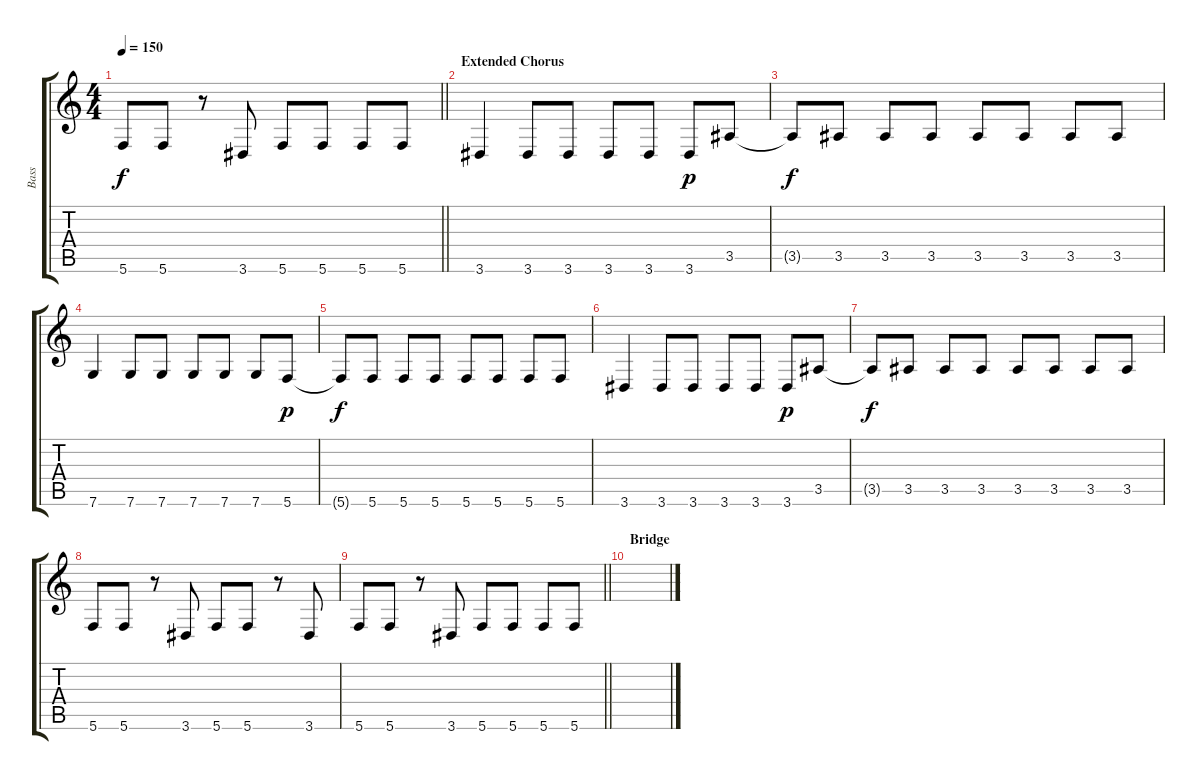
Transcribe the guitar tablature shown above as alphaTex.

\track ("Bass" "Bass") {instrument electricbasspick}
\staff {score tabs}
\tuning (D4 A3 F3 C3 G2 C2) {hide}
\ts (4 4)
\tempo 150
\clef g2
\barLineRight lightlight
\ks c
5.6.8{dy f} 5.6.8 r.8 3.6.8 5.6.8 5.6.8 5.6.8 5.6.8 |
\section ("" "Extended Chorus")
3.6.4 3.6.8 3.6.8 3.6.8 3.6.8 3.6.8{dy p} 3.5.8 |
3.5{t}.8{dy f} 3.5.8 3.5.8 3.5.8 3.5.8 3.5.8 3.5.8 3.5.8 |
7.6.4 7.6.8 7.6.8 7.6.8 7.6.8 7.6.8 5.6.8{dy p} |
5.6{t}.8{dy f} 5.6.8 5.6.8 5.6.8 5.6.8 5.6.8 5.6.8 5.6.8 |
3.6.4 3.6.8 3.6.8 3.6.8 3.6.8 3.6.8{dy p} 3.5.8 |
3.5{t}.8{dy f} 3.5.8 3.5.8 3.5.8 3.5.8 3.5.8 3.5.8 3.5.8 |
5.6.8 5.6.8 r.8 3.6.8 5.6.8 5.6.8 r.8 3.6.8 |
\barLineRight lightlight
5.6.8 5.6.8 r.8 3.6.8 5.6.8 5.6.8 5.6.8 5.6.8 |
\section ("" "Bridge")
